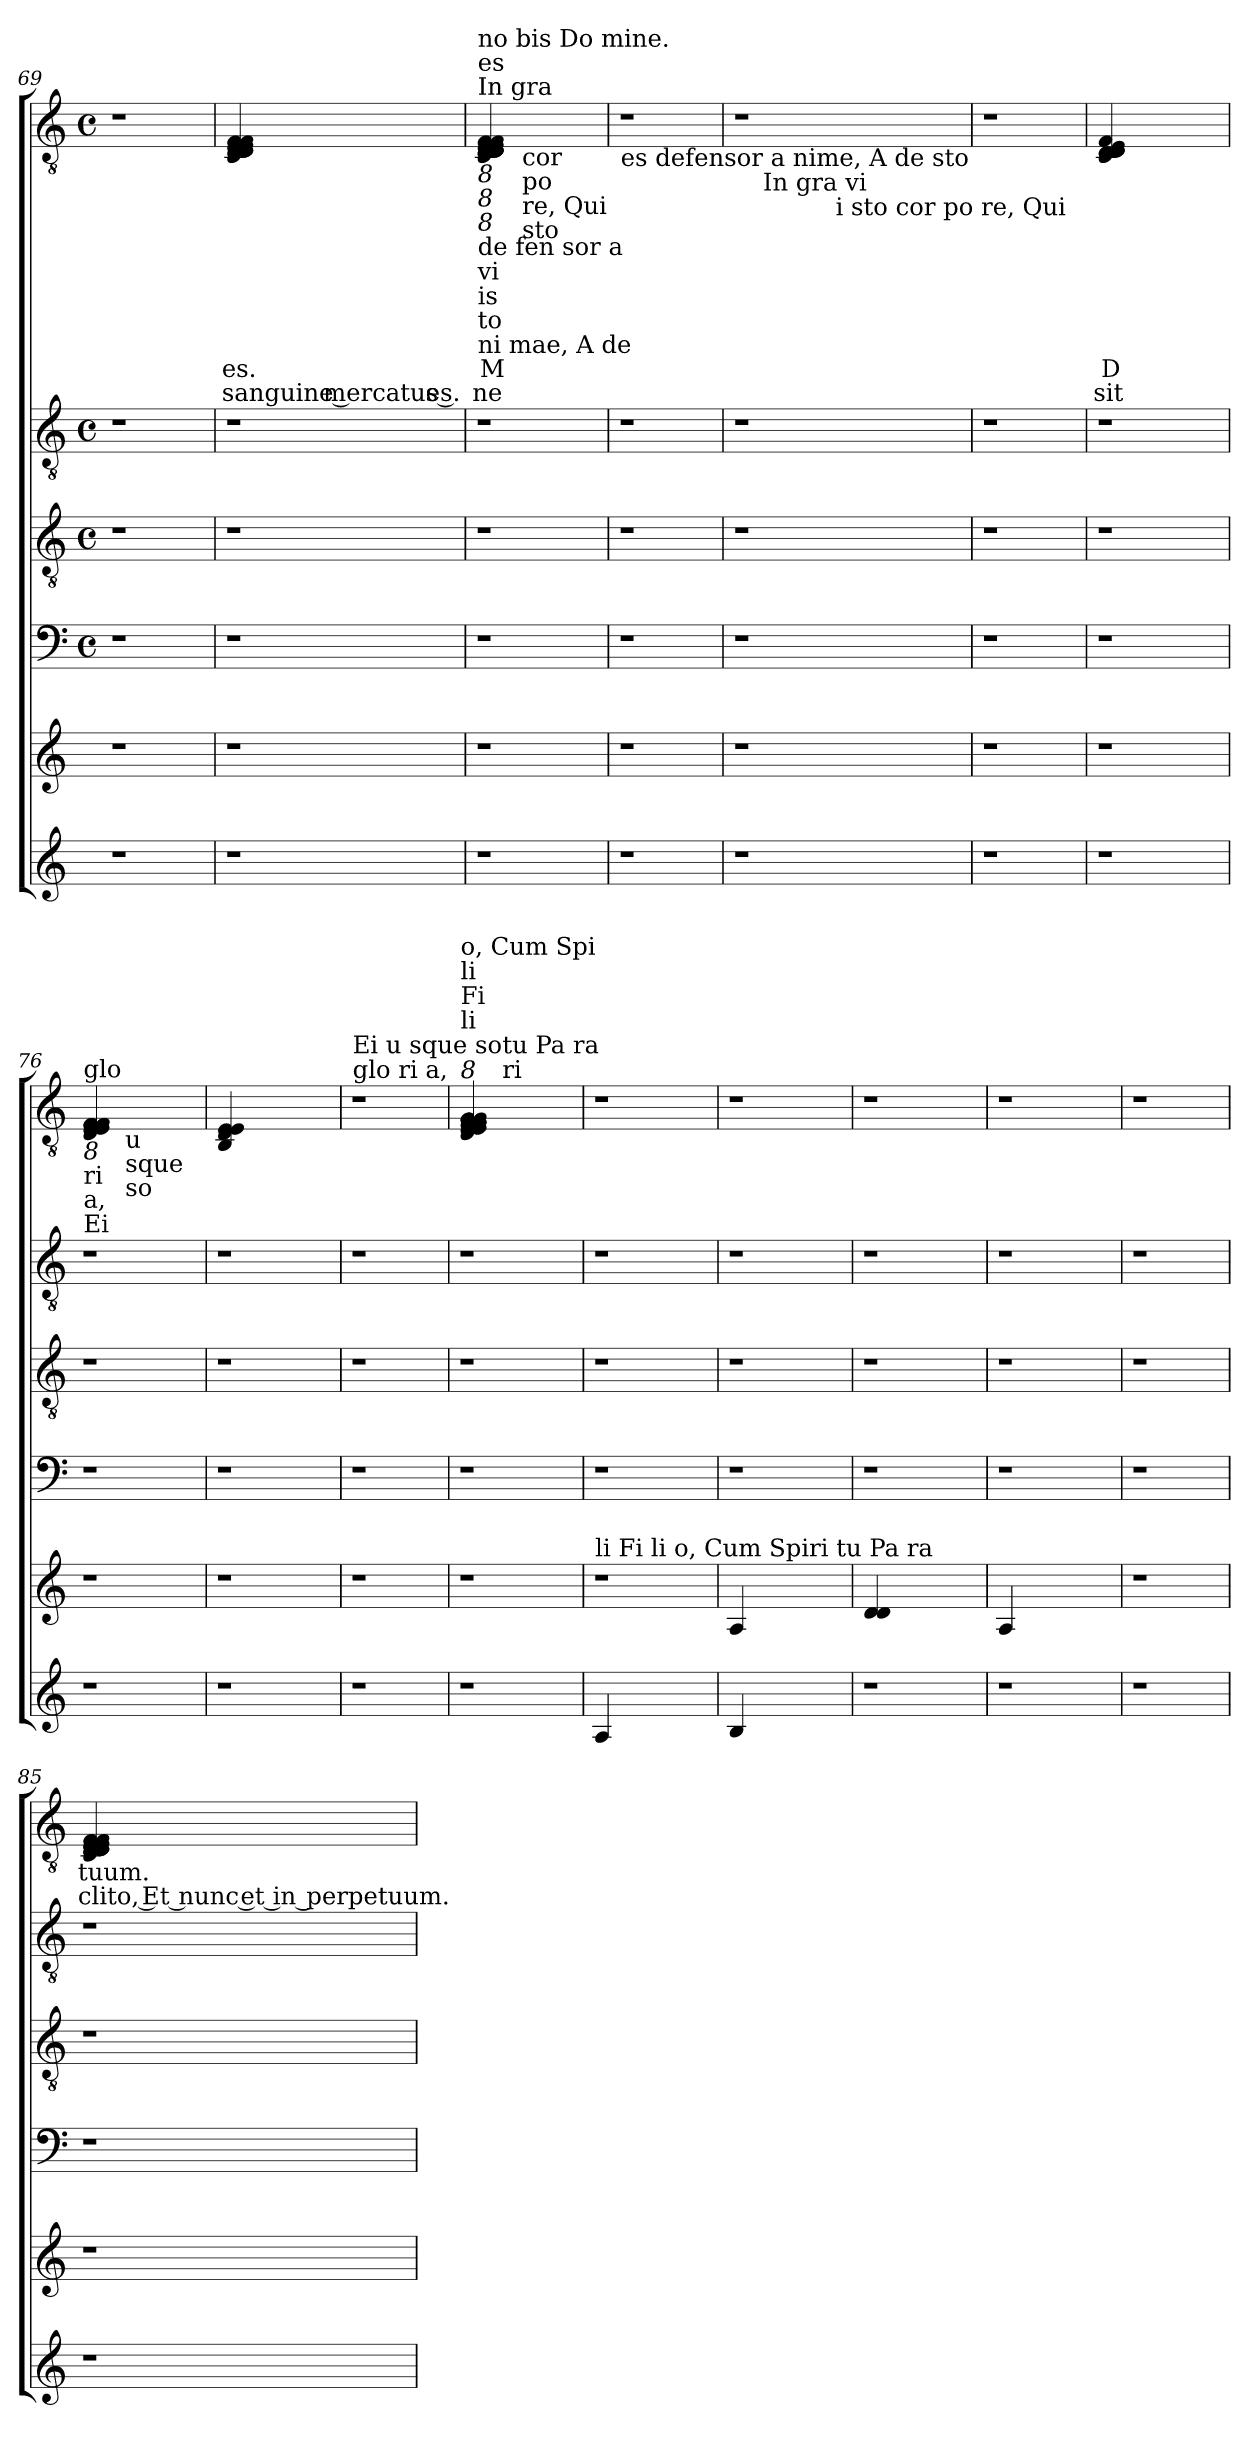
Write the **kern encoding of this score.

**kern	**kern	**kern	**kern	**kern	**kern	**text	**text
*part6	*part5	*part4	*part3	*part2	*part1	*part1	*part1
*staff6	*staff5	*staff4	*staff3	*staff2	*staff1	*staff1	*staff1
!!LO:LB:g=z
*clefG2	*clefG2	*clefF4	*clefGv2	*clefGv2	*clefGv2	*	*
*k[]	*k[]	*k[]	*k[]	*k[]	*k[]	*	*
*C:	*C:	*C:	*C:	*C:	*C:	*	*
*	*	*M4/4	*M4/4	*M4/4	*M4/4	*	*
*	*	*met(c)	*met(c)	*met(c)	*met(c)	*	*
=69	=69	=69	=69	=69	=69	=69	=69
1r	1r	1r	1r	1r	1r	.	.
!!LO:LB:g=z
=70	=70	=70	=70	=70	=70	=70	=70
!	!	!	!	!	!	!LO:LY:b	!LO:LY:b
1r	1r	1r	1r	1r	4C/ 4D/ 4D/ 4D/ 4E/ 4E/ 4F/ 4F/	es.	sanguine mercatus es.
.	.	.	.	.	2.ryy	.	.
!!LO:LB:g=z
=71	=71	=71	=71	=71	=71	=71	=71
!	!	!	!	!	!LO:TX:b:i:t=8	!	!
!	!	!	!	!	!LO:TX:t=In    gra	!	!
!	!	!	!	!	!LO:TX:b:i:t=8	!	!
!	!	!	!	!	!LO:TX:t=es	!	!
!	!	!	!	!	!LO:TX:b:i:t=8	!	!
!	!	!	!	!	!LO:TX:t=no bis  Do mine.	!	!
!	!	!	!	!	!LO:TX:b:t=de fen sor   a	!	!
!	!	!	!	!	!LO:TX:b:t=vi	!	!
!	!	!	!	!	!LO:TX:b:t=is	!	!
!	!	!	!	!	!LO:TX:b:t=to	!	!
!	!	!	!	!	!LO:TX:b:t=ni mae, A   de	!	!
!	!	!	!	!	!	!LO:LY:b:rj	!LO:LY:b:rj
1r	1r	1r	1r	1r	4C/ 4D/ 4D/ 4D/ 4D/ 4D/ 4E/ 4E/ 4F/ 4F/	M	ne
!	!	!	!	!	!LO:TX:b:t=cor	!	!
!	!	!	!	!	!LO:TX:b:t=po	!	!
!	!	!	!	!	!LO:TX:b:t=re,    Qui	!	!
!	!	!	!	!	!LO:TX:b:t=sto	!	!
.	.	.	.	.	2.ryy	.	.
!!LO:LB:g=z
=72	=72	=72	=72	=72	=72	=72	=72
!	!	!	!	!	!LO:TX:b:t=es defensor a nime, A de sto	!	!
1r	1r	1r	1r	1r	1r	.	.
!!LO:LB:g=z
=73	=73	=73	=73	=73	=73	=73	=73
!	!	!	!	!	!LO:TX:b:t=7	!	!
*	*	*	*	*	*^	*	*
*	*	*	*	*	*	*^	*	*
1r	1r	1r	1r	1r	1r	16ryy	4ryy	.	.
.	.	.	.	.	.	64ryy	.	.	.
!	!	!	!	!	!	!LO:TX:b:t=In gra vi	!	!	!
.	.	.	.	.	.	2ryy	.	.	.
.	.	.	.	.	.	.	8ryy	.	.
.	.	.	.	.	.	.	64ryy	.	.
!	!	!	!	!	!	!	!LO:TX:b:t=i sto cor po re, Qui	!	!
.	.	.	.	.	.	.	2ryy	.	.
.	.	.	.	.	.	4ryy	.	.	.
.	.	.	.	.	.	8ryy	.	.	.
.	.	.	.	.	.	.	16..ryy	.	.
.	.	.	.	.	.	32.ryy	.	.	.
!!LO:LB:g=z
=74	=74	=74	=74	=74	=74	=74	=74	=74	=74
!	!	!	!	!	!LO:TX:a:t=nobis Domine.	!	!	!	!
*	*	*	*	*	*v	*v	*v	*	*
1r	1r	1r	1r	1r	1r	.	.
!!LO:PB:g=z
=75	=75	=75	=75	=75	=75	=75	=75
!	!	!	!	!	!	!LO:LY:b:rj	!LO:LY:b:rj
1r	1r	1r	1r	1r	4C/ 4D/ 4D/ 4D/ 4D/ 4E/ 4F/	D	sit
.	.	.	.	.	2.ryy	.	.
!!LO:LB:g=z
=76	=76	=76	=76	=76	=76	=76	=76
!	!	!	!	!	!LO:TX:b:i:t=8	!	!
!	!	!	!	!	!LO:TX:t=glo	!	!
!	!	!	!	!	!LO:TX:b:t=ri	!	!
!	!	!	!	!	!LO:TX:b:t=a,	!	!
!	!	!	!	!	!LO:TX:b:t=Ei	!	!
1r	1r	1r	1r	1r	4D/ 4E/ 4E/ 4F/ 4F/ 4F/ 4F/	.	.
!	!	!	!	!	!LO:TX:b:t=u	!	!
!	!	!	!	!	!LO:TX:b:t=sque	!	!
!	!	!	!	!	!LO:TX:b:t=so	!	!
.	.	.	.	.	2.ryy	.	.
!!LO:LB:g=z
=77	=77	=77	=77	=77	=77	=77	=77
!	!	!	!	!	!LO:N:n=1:head=solid	!	!
!	!	!	!	!	!LO:N:n=2:head=solid	!	!
!	!	!	!	!	!LO:N:n=3:head=solid	!	!
!	!	!	!	!	!LO:N:n=4:head=solid	!	!
1r	1r	1r	1r	1r	4BB/ 4D/ 4E/ 4E/	.	.
.	.	.	.	.	2.ryy	.	.
!!LO:LB:g=z
=78	=78	=78	=78	=78	=78	=78	=78
!	!	!	!	!	!LO:TX:a:t=glo    ri   a,	!	!
!	!	!	!	!	!LO:TX:a:t=Ei   u sque so	!	!
1r	1r	1r	1r	1r	1r	.	.
!!LO:LB:g=z
=79	=79	=79	=79	=79	=79	=79	=79
!	!	!	!	!	!LO:TX:a:i:t=8	!	!
!	!	!	!	!	!LO:TX:t=li	!	!
!	!	!	!	!	!LO:TX:a:t=Fi	!	!
!	!	!	!	!	!LO:TX:a:t=li	!	!
!	!	!	!	!	!LO:TX:a:t=o, Cum Spi	!	!
1r	1r	1r	1r	1r	4D/ 4E/ 4E/ 4F/ 4F/ 4F/ 4G/ 4G/ 4G/	.	.
!	!	!	!	!	!LO:TX:a:t=ri	!	!
!	!	!	!	!	!LO:TX:a:t=tu   Pa    ra	!	!
.	.	.	.	.	2.ryy	.	.
!!LO:LB:g=z
=80	=80	=80	=80	=80	=80	=80	=80
!	!LO:TX:a:t=li Fi li o, Cum Spiri tu Pa ra	!	!	!	!	!	!
!LO:N:head=solid	!	!	!	!	!	!	!
4A/	1r	1r	1r	1r	1r	.	.
2.ryy	.	.	.	.	.	.	.
=81	=81	=81	=81	=81	=81	=81	=81
!LO:N:head=solid	!LO:N:head=solid	!	!	!	!	!	!
4B/	4A/	1r	1r	1r	1r	.	.
2.ryy	2.ryy	.	.	.	.	.	.
=82	=82	=82	=82	=82	=82	=82	=82
!	!LO:N:n=1:head=solid	!	!	!	!	!	!
!	!LO:N:n=2:head=solid	!	!	!	!	!	!
1r	4d/ 4d/	1r	1r	1r	1r	.	.
.	2.ryy	.	.	.	.	.	.
=83	=83	=83	=83	=83	=83	=83	=83
!	!LO:N:head=solid	!	!	!	!	!	!
1r	4A/	1r	1r	1r	1r	.	.
.	2.ryy	.	.	.	.	.	.
!!LO:LB:g=z
=84	=84	=84	=84	=84	=84	=84	=84
1r	1r	1r	1r	1r	1r	.	.
!!LO:LB:g=z
=85	=85	=85	=85	=85	=85	=85	=85
!	!	!	!	!	!	!LO:LY:b	!LO:LY:b
1r	1r	1r	1r	1r	4C/ 4D/ 4D/ 4D/ 4D/ 4E/ 4E/ 4E/ 4E/ 4F/ 4F/	-tuum.	clito, Et nunc et in perpetuum.
.	.	.	.	.	2.ryy	.	.
=	=	=	=	=	=	=	=
*-	*-	*-	*-	*-	*-	*-	*-
